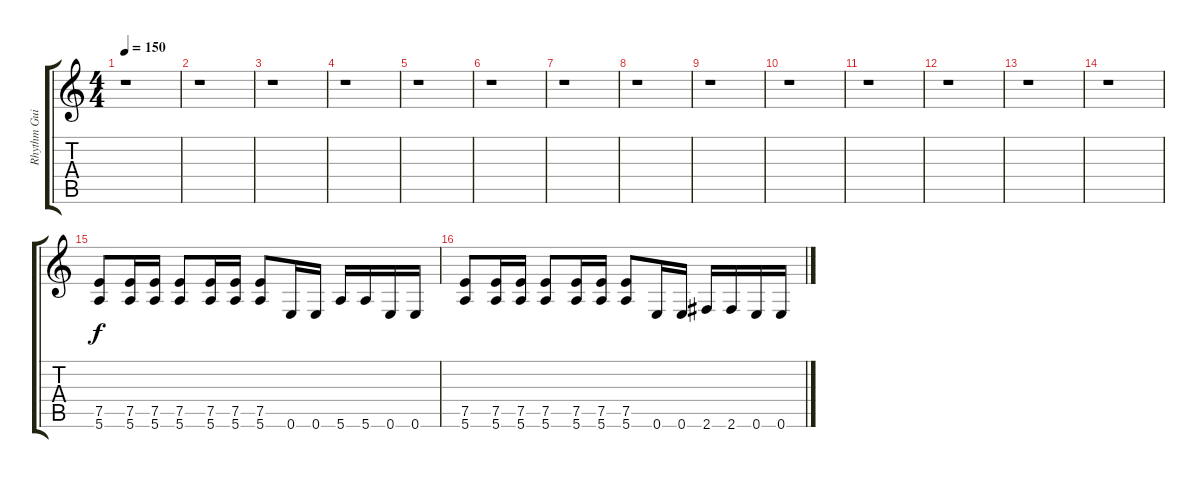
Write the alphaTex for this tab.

\track ("Rhythm Guitar" "Rhythm Gui") {instrument distortionguitar}
\staff {score tabs}
\tuning (E4 B3 G3 D3 A2 E2) {hide}
\ts (4 4)
\tempo 150
\clef g2
\ks c
r.1{dy f} |
r.1 |
r.1 |
r.1 |
r.1 |
r.1 |
r.1 |
r.1 |
r.1 |
r.1 |
r.1 |
r.1 |
r.1 |
r.1 |
(7.5 5.6).8 (7.5 5.6).16 (7.5 5.6).16 (7.5 5.6).8 (7.5 5.6).16 (7.5 5.6).16 (7.5 5.6).8 0.6.16 0.6.16 5.6.16 5.6.16 0.6.16 0.6.16 |
(7.5 5.6).8 (7.5 5.6).16 (7.5 5.6).16 (7.5 5.6).8 (7.5 5.6).16 (7.5 5.6).16 (7.5 5.6).8 0.6.16 0.6.16 2.6.16 2.6.16 0.6.16 0.6.16
